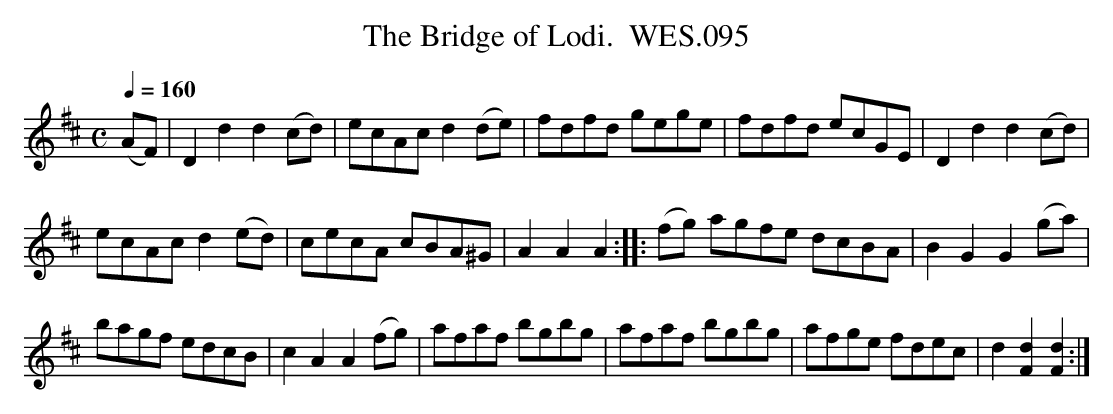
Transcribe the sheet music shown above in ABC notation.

X:1
T:Bridge of Lodi.  WES.095, The
M:C
L:1/8
Q:1/4=160
K:D
(AF)|D2d2d2(cd)|ecAc d2(de)|fdfd gege|fdfd ecGE|D2d2d2(cd)|
ecAc d2(ed)|cecA cBA^G|A2A2A2::(fg) agfe dcBA|B2G2G2(ga)|
bagf edcB|c2A2A2(fg)|afaf bgbg|afaf bgbg|afge fdec|d2[d2F2][d2F2] :|
